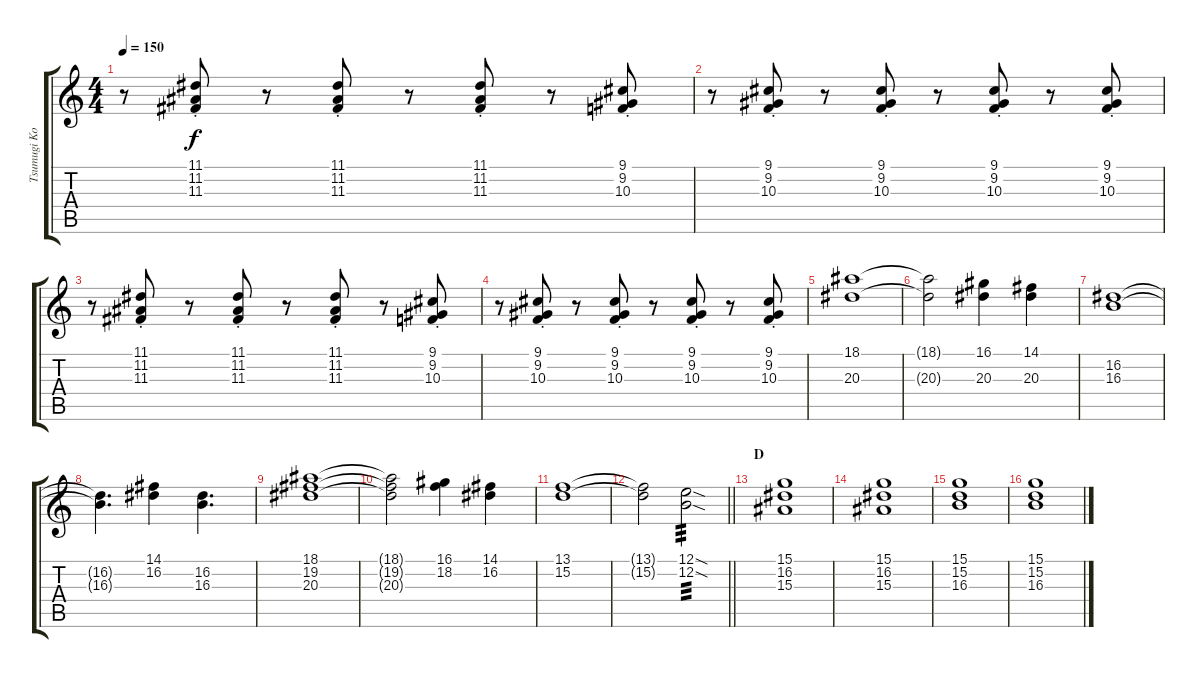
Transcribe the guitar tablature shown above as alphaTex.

\track ("Tsumugi Kotobuki" "Tsumugi Ko") {instrument reedorgan}
\staff {score tabs}
\tuning (E4 B3 G3 D3 A2 E2) {hide}
\ts (4 4)
\tempo 150
\clef g2
\ks c
r.8{dy f} (11.1{st} 11.2{st} 11.3{st}).8 r.8 (11.1{st} 11.2{st} 11.3{st}).8 r.8 (11.1{st} 11.2{st} 11.3{st}).8 r.8 (9.1{st} 9.2{st} 10.3{st}).8 |
r.8 (9.1{st} 9.2{st} 10.3{st}).8 r.8 (9.1{st} 9.2{st} 10.3{st}).8 r.8 (9.1{st} 9.2{st} 10.3{st}).8 r.8 (9.1{st} 9.2{st} 10.3{st}).8 |
r.8 (11.1{st} 11.2{st} 11.3{st}).8 r.8 (11.1{st} 11.2{st} 11.3{st}).8 r.8 (11.1{st} 11.2{st} 11.3{st}).8 r.8 (9.1{st} 9.2{st} 10.3{st}).8 |
r.8 (9.1{st} 9.2{st} 10.3{st}).8 r.8 (9.1{st} 9.2{st} 10.3{st}).8 r.8 (9.1{st} 9.2{st} 10.3{st}).8 r.8 (9.1{st} 9.2{st} 10.3{st}).8 |
(18.1 20.3).1 |
(18.1{t} 20.3{t}).2 (16.1 20.3).4 (14.1 20.3).4 |
(16.2 16.3).1 |
(16.2{t} 16.3{t}).4{d} (14.1 16.2).4 (16.2 16.3).4{d} |
(18.1 19.2 20.3).1 |
(18.1{t} 19.2{t} 20.3{t}).2 (16.1 18.2).4 (14.1 16.2).4 |
(13.1 15.2).1 |
\barLineRight lightlight
(13.1{t} 15.2{t}).2 (12.1{sod} 12.2{sod}).2{tp 3} |
\section ("" "D")
(15.1 16.2 15.3).1 |
(15.1 16.2 15.3).1 |
(15.1 15.2 16.3).1 |
(15.1 15.2 16.3).1
